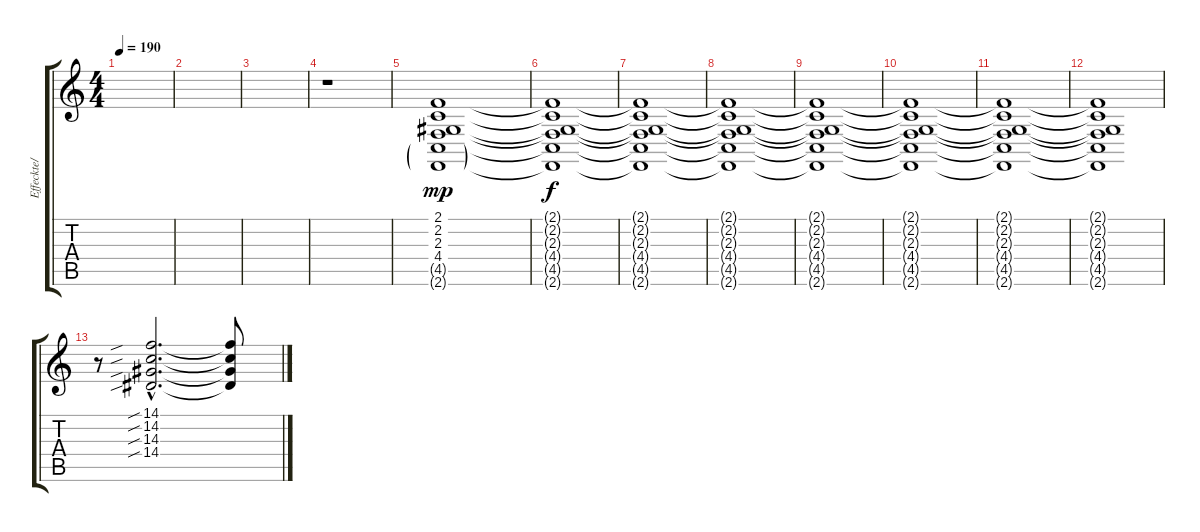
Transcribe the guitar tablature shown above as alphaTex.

\track ("Effeckte/ Orgel" "Effeckte/ ") {instrument drawbarorgan}
\staff {score tabs}
\tuning (Eb4 Bb3 Gb3 Db3 Ab2 Eb2) {hide}
\ts (4 4)
\tempo 190
\clef g2
\ks c
|
|
|
r.1{volume 0} |
(2.1 2.2 2.3 4.4 4.5{g} 2.6{g}).1{dy mp volume 6} |
(2.1{t} 2.2{t} 2.3{t} 4.4{t} 4.5{t} 2.6{t}).1{dy f} |
(2.1{t} 2.2{t} 2.3{t} 4.4{t} 4.5{t} 2.6{t}).1 |
(2.1{t} 2.2{t} 2.3{t} 4.4{t} 4.5{t} 2.6{t}).1{volume 3} |
(2.1{t} 2.2{t} 2.3{t} 4.4{t} 4.5{t} 2.6{t}).1 |
(2.1{t} 2.2{t} 2.3{t} 4.4{t} 4.5{t} 2.6{t}).1 |
(2.1{t} 2.2{t} 2.3{t} 4.4{t} 4.5{t} 2.6{t}).1 |
(2.1{t} 2.2{t} 2.3{t} 4.4{t} 4.5{t} 2.6{t}).1 |
r.8{instrument seashore} (14.1{sib hac} 14.2{sib hac} 14.3{sib hac} 14.4{sib hac}).2{d volume 11 instrument seashore} (14.1{t} 14.2{t} 14.3{t} 14.4{t}).8
